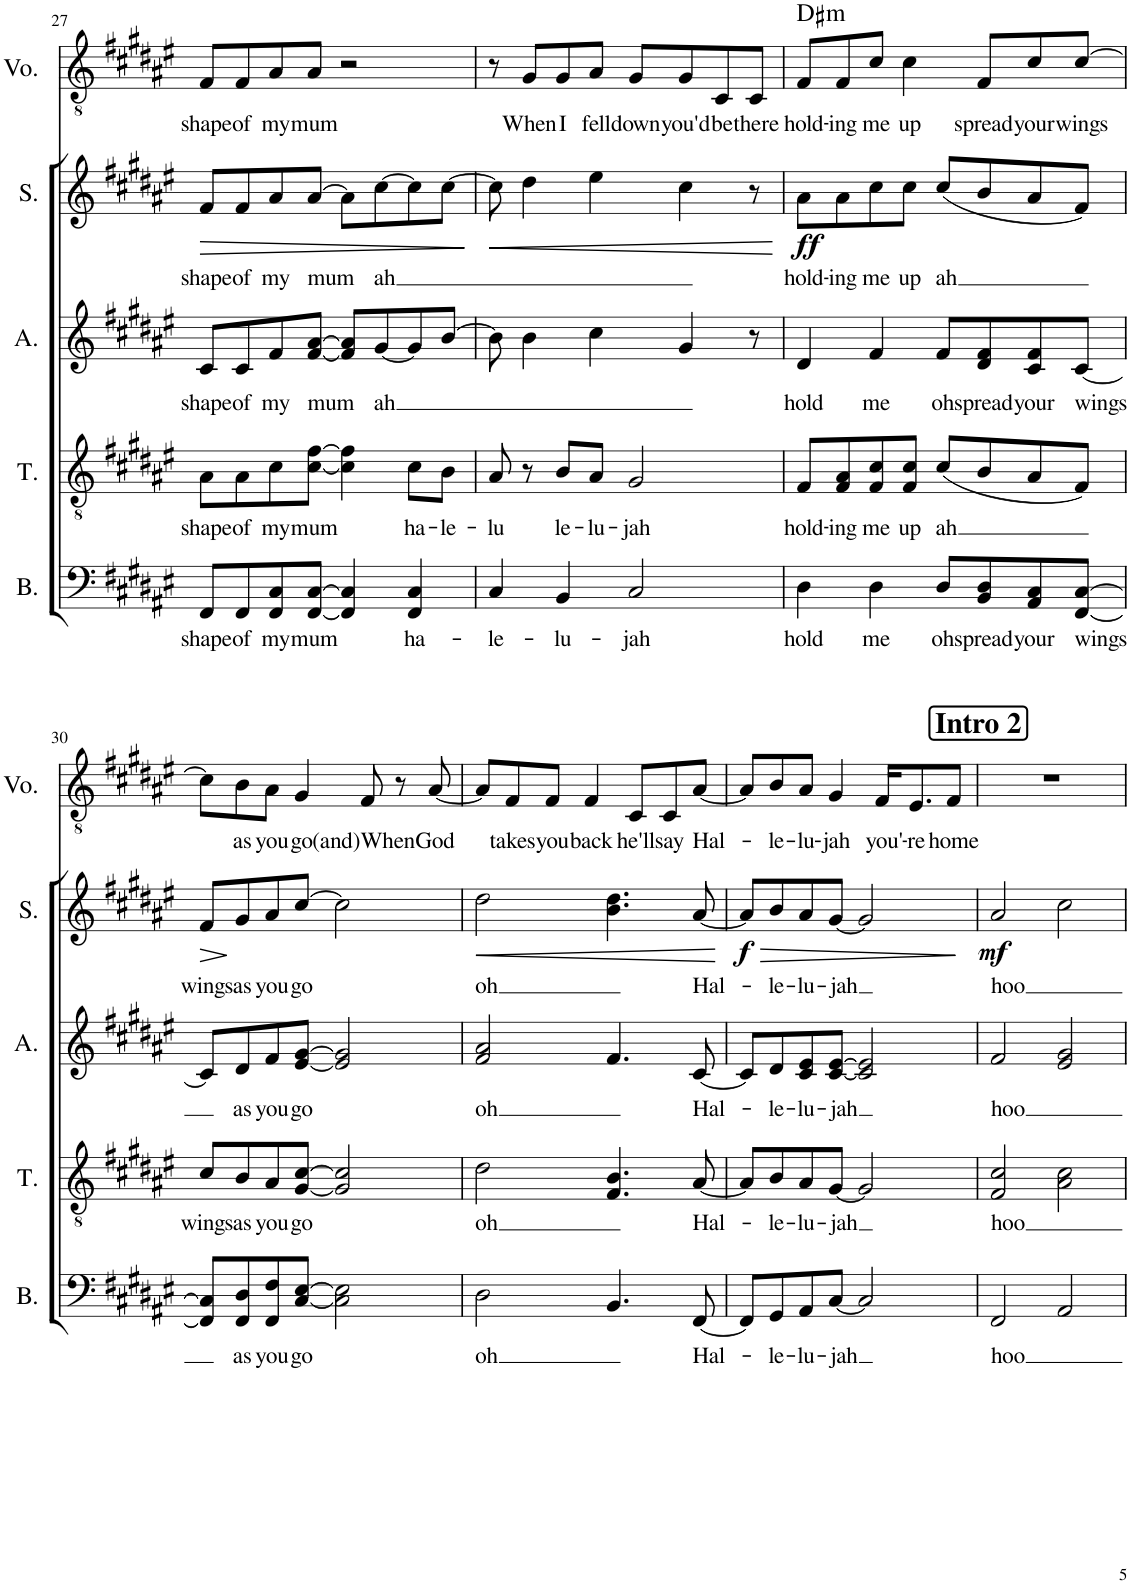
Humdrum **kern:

**kern	**text	**kern	**text	**kern	**text	**kern	**text	**dynam	**kern	**text	**text	**harte
*part5	*part5	*part4	*part4	*part3	*part3	*part2	*part2	*part2	*part1	*part1	*part1	*part1
*staff5	*staff5	*staff4	*staff4	*staff3	*staff3	*staff2	*staff2	*staff2	*staff1	*staff1	*staff1	*
*I"Bass	*	*I"Tenor	*	*I"Alto	*	*I"Soprano	*	*	*I"Voice	*	*	*
*I'B.	*	*I'T.	*	*I'A.	*	*I'S.	*	*	*I'Vo.	*	*	*
!!LO:PB:g=z
*clefF4	*	*clefGv2	*	*clefG2	*	*clefG2	*	*	*clefGv2	*	*	*
*k[f#c#g#d#a#e#]	*	*k[f#c#g#d#a#e#]	*	*k[f#c#g#d#a#e#]	*	*k[f#c#g#d#a#e#]	*	*	*k[f#c#g#d#a#e#]	*	*	*
*M4/4	*	*M4/4	*	*M4/4	*	*M4/4	*	*	*M4/4	*	*	*
=27	=27	=27	=27	=27	=27	=27	=27	=27	=27	=27	=27	=27
!	!LO:LY:b	!	!LO:LY:b	!	!LO:LY:b	!	!LO:LY:b	!LO:HP:b	!	!LO:LY:b	!	!
8FF#/L	shape	8A#\L	shape	8c#/L	shape	8f#/L	shape	>	8F#/L	shape	.	.
!	!LO:LY:b	!	!LO:LY:b	!	!LO:LY:b	!	!LO:LY:b	!	!	!LO:LY:b	!	!
8FF#/	of	8A#\	of	8c#/	of	8f#/	of	.	8F#/	of	.	.
!	!LO:LY:b	!	!LO:LY:b	!	!LO:LY:b	!	!LO:LY:b	!	!	!LO:LY:b	!	!
8FF#/ 8C#/	my	8c#\	my	8f#/	my	8a#/	my	.	8A#/	my	.	.
!	!LO:LY:b	!	!LO:LY:b	!	!LO:LY:b	!	!LO:LY:b	!	!	!LO:LY:b	!	!
[8FF#/ [8C#/J	mum	[8c#\ [8f#\J	mum	[8f#/ [8a#/J	mum	[8a#/J	mum	.	8A#/J	mum	.	.
4FF#/] 4C#/]	.	4c#\] 4f#\]	.	8f#/] 8a#/]L	.	8a#\L]	.	.	2r	.	.	.
!	!	!	!	!	!LO:LY:b	!	!LO:LY:b	!	!	!	!	!
.	.	.	.	[8g#/	ah	[8cc#\	ah	.	.	.	.	.
!	!LO:LY:b	!	!LO:LY:b	!	!	!	!	!	!	!	!	!
4FF#/ 4C#/	ha-	8c#\L	ha-	8g#/]	.	8cc#\]	.	.	.	.	.	.
!	!	!	!LO:LY:b	!	!	!	!	!	!	!	!	!
.	.	8B\J	-le-	[8b/J	.	[8cc#\J	.	.	.	.	.	.
.	.	.	.	.	.	.	.	]	.	.	.	.
=28	=28	=28	=28	=28	=28	=28	=28	=28	=28	=28	=28	=28
!	!LO:LY:b	!	!LO:LY:b	!	!	!	!	!LO:HP:b	!	!	!	!
4C#/	-le-	8A#/	-lu	8b\]	.	8cc#\]	.	<	8r	.	.	.
!	!	!	!	!	!	!	!	!	!	!LO:LY:b	!LO:LY:b	!
.	.	8r	.	4b\	.	4dd#\	.	.	8G#/L	When	a	.
!	!LO:LY:b	!	!LO:LY:b	!	!	!	!	!	!	!LO:LY:b	!	!
4BB/	-lu-	8B/L	le-	.	.	.	.	.	8G#/	I	.	.
!	!	!	!LO:LY:b	!	!	!	!	!	!	!LO:LY:b	!	!
.	.	8A#/J	-lu-	4cc#\	.	4ee#\	.	.	8A#/J	fell	.	.
!	!LO:LY:b	!	!LO:LY:b	!	!	!	!	!	!	!LO:LY:b	!	!
2C#/	-jah	2G#/	-jah	.	.	.	.	.	8G#/L	down	.	.
!	!	!	!	!	!	!	!	!	!	!LO:LY:b	!	!
.	.	.	.	4g#/	.	4cc#\	.	.	8G#/	you'd	.	.
!	!	!	!	!	!	!	!	!	!	!LO:LY:b	!	!
.	.	.	.	.	.	.	.	.	8C#/	be	.	.
!	!	!	!	!	!	!	!	!	!	!LO:LY:b	!	!
.	.	.	.	8r	.	8r	.	.	8C#/J	there	.	.
.	.	.	.	.	.	.	.	[	.	.	.	.
=29	=29	=29	=29	=29	=29	=29	=29	=29	=29	=29	=29	=29
!	!LO:LY:b	!	!LO:LY:b	!	!LO:LY:b	!	!LO:LY:b	!LO:DY:b	!	!LO:LY:b	!	!LO:H:kt=m
4D#\	hold	8F#/L	hold-	4d#/	hold	8a#\L	hold-	ff	8F#/L	hold-	.	D#:min
!	!	!	!LO:LY:b	!	!	!	!LO:LY:b	!	!	!LO:LY:b	!	!
.	.	8F#/ 8A#/	-ing	.	.	8a#\	-ing	.	8F#/	-ing	.	.
!	!LO:LY:b	!	!LO:LY:b	!	!LO:LY:b	!	!LO:LY:b	!	!	!LO:LY:b	!	!
4D#\	me	8F#/ 8c#/	me	4f#/	me	8cc#\	me	.	8c#/J	me	.	.
!	!	!	!LO:LY:b	!	!	!	!LO:LY:b	!	!	!LO:LY:b	!	!
.	.	8F#/ 8c#/J	up	.	.	8cc#\J	up	.	4c#\	up	.	.
!	!LO:LY:b	!	!LO:LY:b	!	!LO:LY:b	!	!LO:LY:b	!	!	!	!	!
8D#/L	oh	(8c#/L	ah	8f#/L	oh	(8cc#/L	ah	.	.	.	.	.
!	!LO:LY:b	!	!	!	!LO:LY:b	!	!	!	!	!LO:LY:b	!	!
8BB/ 8D#/	spread	8B/	.	8d#/ 8f#/	spread	8b/	.	.	8F#/L	spread	.	.
!	!LO:LY:b	!	!	!	!LO:LY:b	!	!	!	!	!LO:LY:b	!	!
8AA#/ 8C#/	your	8A#/	.	8c#/ 8f#/	your	8a#/	.	.	8c#/	your	.	.
!	!LO:LY:b	!	!	!	!LO:LY:b	!	!	!	!	!LO:LY:b	!	!
[8FF#/ [8C#/J	wings	8F#/J)	.	[8c#/J	wings	8f#/J)	.	.	[8c#/J	wings	.	.
!!LO:LB:g=z
=30	=30	=30	=30	=30	=30	=30	=30	=30	=30	=30	=30	=30
!	!	!	!LO:LY:b	!	!	!	!LO:LY:b	!LO:HP:b	!	!	!	!
8FF#/] 8C#/]L	.	8c#/L	wings	8c#/L]	.	8f#/L	wings	>	8c#\L]	.	.	.
!	!LO:LY:b	!	!LO:LY:b	!	!LO:LY:b	!	!LO:LY:b	!	!	!LO:LY:b	!LO:LY:b	!
8FF#/ 8D#/	as	8B/	as	8d#/	as	8g#/	as	.	8B\	as	a	.
!	!LO:LY:b	!	!LO:LY:b	!	!LO:LY:b	!	!LO:LY:b	!	!	!LO:LY:b	!	!
8FF#/ 8F#/	you	8A#/	you	8f#/	you	8a#/	you	.	8A#\J	you	.	.
!	!LO:LY:b	!	!LO:LY:b	!	!LO:LY:b	!	!LO:LY:b	!	!	!LO:LY:b	!	!
[8C#/ [8E#/J	go	[8G#/ [8c#/J	go	[8e#/ [8g#/J	go	[8cc#/J	go	.	4G#/	go	.	.
2C#\] 2E#\]	.	2G#/] 2c#/]	.	2e#/] 2g#/]	.	2cc#\]	.	.	.	.	.	.
!	!	!	!	!	!	!	!	!	!	!LO:LY:b	!	!
.	.	.	.	.	.	.	.	.	8F#/	(and)When	.	.
.	.	.	.	.	.	.	.	.	8r	.	.	.
!	!	!	!	!	!	!	!	!	!	!LO:LY:b	!	!
.	.	.	.	.	.	.	.	.	[8A#/	God	.	.
.	.	.	.	.	.	.	.	]	.	.	.	.
=31	=31	=31	=31	=31	=31	=31	=31	=31	=31	=31	=31	=31
!	!LO:LY:b	!	!LO:LY:b	!	!LO:LY:b	!	!LO:LY:b	!LO:HP:b	!	!	!	!
2D#\	oh	2d#\	oh	2f#/ 2a#/	oh	2dd#\	oh	<	8A#/L]	.	.	.
!	!	!	!	!	!	!	!	!	!	!LO:LY:b	!	!
.	.	.	.	.	.	.	.	.	8F#/	takes	.	.
!	!	!	!	!	!	!	!	!	!	!LO:LY:b	!	!
.	.	.	.	.	.	.	.	.	8F#/J	you	.	.
!	!	!	!	!	!	!	!	!	!	!LO:LY:b	!	!
.	.	.	.	.	.	.	.	.	4F#/	back	.	.
4.BB/	.	4.F#/ 4.B/	.	4.f#/	.	4.b\ 4.dd#\	.	.	.	.	.	.
!	!	!	!	!	!	!	!	!	!	!LO:LY:b	!	!
.	.	.	.	.	.	.	.	.	8C#/L	he'll	.	.
!	!	!	!	!	!	!	!	!	!	!LO:LY:b	!	!
.	.	.	.	.	.	.	.	.	8C#/	say	.	.
!	!LO:LY:b	!	!LO:LY:b	!	!LO:LY:b	!	!LO:LY:b	!	!	!LO:LY:b	!	!
[8FF#/	Hal-	[8A#/	Hal-	[8c#/	Hal-	[8a#/	Hal-	.	[8A#/J	Hal-	.	.
.	.	.	.	.	.	.	.	[	.	.	.	.
=32	=32	=32	=32	=32	=32	=32	=32	=32	=32	=32	=32	=32
!	!	!	!	!	!	!	!	!LO:HP:b	!	!	!	!
!	!	!	!	!	!	!	!	!LO:DY:n=1:b	!	!	!	!
8FF#/L]	.	8A#/L]	.	8c#/L]	.	8a#/L]	.	> f	8A#/L]	.	.	.
!	!LO:LY:b	!	!LO:LY:b	!	!LO:LY:b	!	!LO:LY:b	!	!	!LO:LY:b	!LO:LY:b	!
8GG#/	le-	8B/	le-	8d#/	le-	8b/	le-	.	8B/	le-	a	.
!	!LO:LY:b	!	!LO:LY:b	!	!LO:LY:b	!	!LO:LY:b	!	!	!LO:LY:b	!	!
8AA#/	-lu-	8A#/	-lu-	8c#/ 8e#/	-lu-	8a#/	-lu-	.	8A#/J	-lu-	.	.
!	!LO:LY:b	!	!LO:LY:b	!	!LO:LY:b	!	!LO:LY:b	!	!	!LO:LY:b	!	!
[8C#/J	-jah	[8G#/J	-jah	[8c#/ [8e#/J	-jah	[8g#/J	-jah	.	4G#/	-jah	.	.
2C#/]	.	2G#/]	.	2c#/] 2e#/]	.	2g#/]	.	.	.	.	.	.
!	!	!	!	!	!	!	!	!	!	!LO:LY:b	!	!
.	.	.	.	.	.	.	.	.	16F#/KL	you'-	.	.
!	!	!	!	!	!	!	!	!	!	!LO:LY:b	!	!
.	.	.	.	.	.	.	.	.	8.E#/	-re	.	.
!	!	!	!	!	!	!	!	!	!	!LO:LY:b	!	!
.	.	.	.	.	.	.	.	.	8F#/J	home	.	.
.	.	.	.	.	.	.	.	]	.	.	.	.
!!LO:REH:place=s1:a:B:cj:fs=14:t=Intro 2
=33	=33	=33	=33	=33	=33	=33	=33	=33	=33	=33	=33	=33
!	!LO:LY:b	!	!LO:LY:b	!	!LO:LY:b	!	!LO:LY:b	!LO:DY:b	!	!	!	!
2FF#/	hoo	2F#/ 2c#/	hoo	2f#/	hoo	2a#/	hoo	mf	1r	.	.	.
2AA#/	.	2A#\ 2c#\	.	2e#/ 2g#/	.	2cc#\	.	.	.	.	.	.
=	=	=	=	=	=	=	=	=	=	=	=	=
*-	*-	*-	*-	*-	*-	*-	*-	*-	*-	*-	*-	*-
